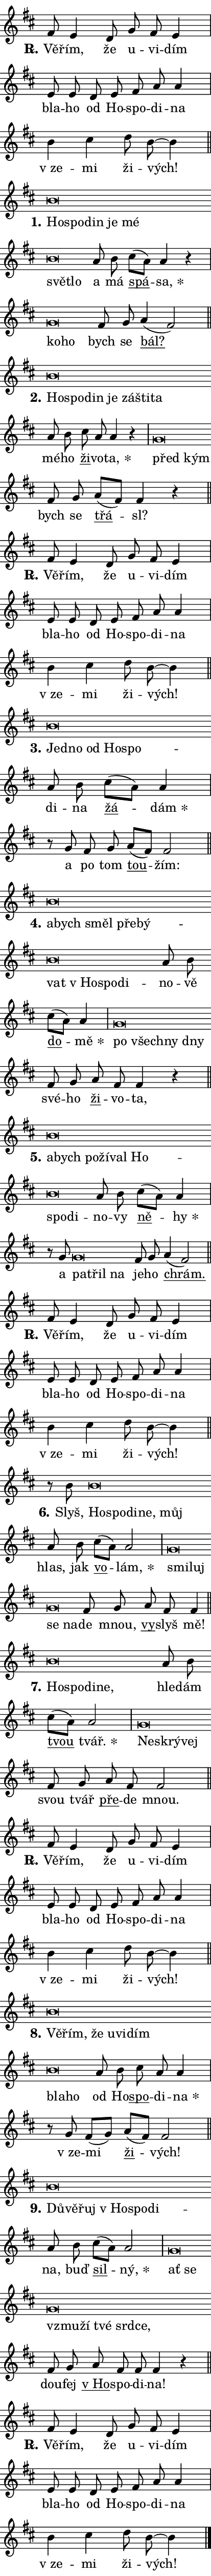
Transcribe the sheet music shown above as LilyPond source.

\version "2.22.1"
\header { tagline = "" }
\paper {
  indent = 0\cm
  top-margin = 0\cm
  right-margin = 0\cm
  bottom-margin = 0\cm
  left-margin = 0\cm
  paper-width = 7\cm
  page-breaking = #ly:one-page-breaking
  system-system-spacing.basic-distance = #11
  score-system-spacing.basic-distance = #11
  ragged-last = ##f
}


%% Author: Thomas Morley
%% https://lists.gnu.org/archive/html/lilypond-user/2020-05/msg00002.html
#(define (line-position grob)
"Returns position of @var[grob} in current system:
   @code{'start}, if at first time-step
   @code{'end}, if at last time-step
   @code{'middle} otherwise
"
  (let* ((col (ly:item-get-column grob))
         (ln (ly:grob-object col 'left-neighbor))
         (rn (ly:grob-object col 'right-neighbor))
         (col-to-check-left (if (ly:grob? ln) ln col))
         (col-to-check-right (if (ly:grob? rn) rn col))
         (break-dir-left
           (and
             (ly:grob-property col-to-check-left 'non-musical #f)
             (ly:item-break-dir col-to-check-left)))
         (break-dir-right
           (and
             (ly:grob-property col-to-check-right 'non-musical #f)
             (ly:item-break-dir col-to-check-right))))
        (cond ((eqv? 1 break-dir-left) 'start)
              ((eqv? -1 break-dir-right) 'end)
              (else 'middle))))

#(define (tranparent-at-line-position vctor)
  (lambda (grob)
  "Relying on @code{line-position} select the relevant enry from @var{vctor}.
Used to determine transparency,"
    (case (line-position grob)
      ((end) (not (vector-ref vctor 0)))
      ((middle) (not (vector-ref vctor 1)))
      ((start) (not (vector-ref vctor 2))))))

noteHeadBreakVisibility =
#(define-music-function (break-visibility)(vector?)
"Makes @code{NoteHead}s transparent relying on @var{break-visibility}"
#{
  \override NoteHead.transparent =
    #(tranparent-at-line-position break-visibility)
#})

#(define delete-ledgers-for-transparent-note-heads
  (lambda (grob)
    "Reads whether a @code{NoteHead} is transparent.
If so this @code{NoteHead} is removed from @code{'note-heads} from
@var{grob}, which is supposed to be @code{LedgerLineSpanner}.
As a result ledgers are not printed for this @code{NoteHead}"
    (let* ((nhds-array (ly:grob-object grob 'note-heads))
           (nhds-list
             (if (ly:grob-array? nhds-array)
                 (ly:grob-array->list nhds-array)
                 '()))
           ;; Relies on the transparent-property being done before
           ;; Staff.LedgerLineSpanner.after-line-breaking is executed.
           ;; This is fragile ...
           (to-keep
             (remove
               (lambda (nhd)
                 (ly:grob-property nhd 'transparent #f))
               nhds-list)))
      ;; TODO find a better method to iterate over grob-arrays, similiar
      ;; to filter/remove etc for lists
      ;; For now rebuilt from scratch
      (set! (ly:grob-object grob 'note-heads)  '())
      (for-each
        (lambda (nhd)
          (ly:pointer-group-interface::add-grob grob 'note-heads nhd))
        to-keep))))

hideNotes = {
  \noteHeadBreakVisibility #begin-of-line-visible
}
unHideNotes = {
  \noteHeadBreakVisibility #all-visible
}

% work-around for resetting accidentals
% https://lilypond.org/doc/v2.23/Documentation/notation/displaying-rhythms#unmetered-music
cadenzaMeasure = {
  \cadenzaOff
  \partial 1024 s1024
  \cadenzaOn
}

#(define-markup-command (accent layout props text) (markup?)
  "Underline accented syllable"
  (interpret-markup layout props
    #{\markup \override #'(offset . 4.3) \underline { #text }#}))

responsum = \markup \concat {
  "R" \hspace #-1.05 \path #0.1 #'((moveto 0 0.07) (lineto 0.9 0.8)) \hspace #0.05 "."
}

\layout {
    \context {
        \Staff
        \remove "Time_signature_engraver"
        \override LedgerLineSpanner.after-line-breaking = #delete-ledgers-for-transparent-note-heads
    }
    \context {
        \Voice {
            \override NoteHead.output-attributes = #'((class . "notehead"))
            \override Hairpin.height = #0.55
        }
    }
    \context {
        \Lyrics {
            \override StanzaNumber.output-attributes = #'((class . "stanzanumber"))
            \override LyricSpace.minimum-distance = #0.9
            \override LyricText.font-name = #"TeX Gyre Schola"
            \override LyricText.font-size = 1
            \override StanzaNumber.font-name = #"TeX Gyre Schola Bold"
            \override StanzaNumber.font-size = 1
        }
    }
}

% magnetic-lyrics.ily
%
%   written by
%     Jean Abou Samra <jean@abou-samra.fr>
%     Werner Lemberg <wl@gnu.org>
%
%   adapted by
%     Jiri Hon <jiri.hon@gmail.com>
%
% Version 2022-Apr-15

% https://www.mail-archive.com/lilypond-user@gnu.org/msg149350.html

#(define (Left_hyphen_pointer_engraver context)
   "Collect syllable-hyphen-syllable occurrences in lyrics and store
them in properties.  This engraver only looks to the left.  For
example, if the lyrics input is @code{foo -- bar}, it does the
following.

@itemize @bullet
@item
Set the @code{text} property of the @code{LyricHyphen} grob between
@q{foo} and @q{bar} to @code{foo}.

@item
Set the @code{left-hyphen} property of the @code{LyricText} grob with
text @q{foo} to the @code{LyricHyphen} grob between @q{foo} and
@q{bar}.
@end itemize

Use this auxiliary engraver in combination with the
@code{lyric-@/text::@/apply-@/magnetic-@/offset!} hook."
   (let ((hyphen #f)
         (text #f))
     (make-engraver
      (acknowledgers
       ((lyric-syllable-interface engraver grob source-engraver)
        (set! text grob)))
      (end-acknowledgers
       ((lyric-hyphen-interface engraver grob source-engraver)
        ;(when (not (grob::has-interface grob 'lyric-space-interface))
          (set! hyphen grob)));)
      ((stop-translation-timestep engraver)
       (when (and text hyphen)
         (ly:grob-set-object! text 'left-hyphen hyphen))
       (set! text #f)
       (set! hyphen #f)))))

#(define (lyric-text::apply-magnetic-offset! grob)
   "If the space between two syllables is less than the value in
property @code{LyricText@/.details@/.squash-threshold}, move the right
syllable to the left so that it gets concatenated with the left
syllable.

Use this function as a hook for
@code{LyricText@/.after-@/line-@/breaking} if the
@code{Left_@/hyphen_@/pointer_@/engraver} is active."
   (let ((hyphen (ly:grob-object grob 'left-hyphen #f)))
     (when hyphen
       (let ((left-text (ly:spanner-bound hyphen LEFT)))
         (when (grob::has-interface left-text 'lyric-syllable-interface)
           (let* ((common (ly:grob-common-refpoint grob left-text X))
                  (this-x-ext (ly:grob-extent grob common X))
                  (left-x-ext
                   (begin
                     ;; Trigger magnetism for left-text.
                     (ly:grob-property left-text 'after-line-breaking)
                     (ly:grob-extent left-text common X)))
                  ;; `delta` is the gap width between two syllables.
                  (delta (- (interval-start this-x-ext)
                            (interval-end left-x-ext)))
                  (details (ly:grob-property grob 'details))
                  (threshold (assoc-get 'squash-threshold details 0.2)))
             (when (< delta threshold)
               (let* (;; We have to manipulate the input text so that
                      ;; ligatures crossing syllable boundaries are not
                      ;; disabled.  For languages based on the Latin
                      ;; script this is essentially a beautification.
                      ;; However, for non-Western scripts it can be a
                      ;; necessity.
                      (lt (ly:grob-property left-text 'text))
                      (rt (ly:grob-property grob 'text))
                      (is-space (grob::has-interface hyphen 'lyric-space-interface))
                      (space (if is-space " " ""))
                      (space-markup (grob-interpret-markup grob " "))
                      (space-size (interval-length (ly:stencil-extent space-markup X)))
                      (extra-delta (if is-space space-size 0))
                      ;; Append new syllable.
                      (ltrt-space (if (and (string? lt) (string? rt))
                                (string-append lt space rt)
                                (make-concat-markup (list lt space rt))))
                      ;; Right-align `ltrt` to the right side.
                      (ltrt-space-markup (grob-interpret-markup
                               grob
                               (make-translate-markup
                                (cons (interval-length this-x-ext) 0)
                                (make-right-align-markup ltrt-space)))))
                 (begin
                   ;; Don't print `left-text`.
                   (ly:grob-set-property! left-text 'stencil #f)
                   ;; Set text and stencil (which holds all collected
                   ;; syllables so far) and shift it to the left.
                   (ly:grob-set-property! grob 'text ltrt-space)
                   (ly:grob-set-property! grob 'stencil ltrt-space-markup)
                   (ly:grob-translate-axis! grob (- (- delta extra-delta)) X))))))))))


#(define (lyric-hyphen::displace-bounds-first grob)
   ;; Make very sure this callback isn't triggered too early.
   (let ((left (ly:spanner-bound grob LEFT))
         (right (ly:spanner-bound grob RIGHT)))
     (ly:grob-property left 'after-line-breaking)
     (ly:grob-property right 'after-line-breaking)
     (ly:lyric-hyphen::print grob)))

squashThreshold = #0.4

\layout {
  \context {
    \Lyrics
    \consists #Left_hyphen_pointer_engraver
    \override LyricText.after-line-breaking =
      #lyric-text::apply-magnetic-offset!
    \override LyricHyphen.stencil = #lyric-hyphen::displace-bounds-first
    \override LyricText.details.squash-threshold = \squashThreshold
    \override LyricHyphen.minimum-distance = 0
    \override LyricHyphen.minimum-length = \squashThreshold
  }
}

squash = \override LyricText.details.squash-threshold = 9999
unSquash = \override LyricText.details.squash-threshold = \squashThreshold

left = \override LyricText.self-alignment-X = #LEFT
unLeft = \revert LyricText.self-alignment-X

starOffset = #(lambda (grob) 
                (let ((x_offset (ly:self-alignment-interface::aligned-on-x-parent grob)))
                  (if (= x_offset 0) 0 (+ x_offset 1.2))))

star = #(define-music-function (syllable)(string?)
"Append star separator at the end of a syllable"
#{
  \once \override LyricText.X-offset = #starOffset
  \lyricmode { \markup {
    #syllable
    \override #'((font-name . "TeX Gyre Schola Bold")) \hspace #0.2 \lower #0.65 \larger "*"
  } }
#})

starAccent = #(define-music-function (syllable)(string?)
"Append star separator at the end of a syllable and make accent"
#{
  \once \override LyricText.X-offset = #starOffset
  \lyricmode { \markup {
    \accent #syllable
    \override #'((font-name . "TeX Gyre Schola Bold")) \hspace #0.2 \lower #0.65 \larger "*"
  } }
#})

breath = #(define-music-function (syllable)(string?)
"Append breathing indicator at the end of a syllable"
#{
  \lyricmode { \markup { #syllable "+" } }
#})

optionalBreath = #(define-music-function (syllable)(string?)
"Append optional breathing indicator at the end of a syllable"
#{
  \lyricmode { \markup { #syllable "(+)" } }
#})


\score {
    <<
        \new Voice = "melody" { \cadenzaOn \key d \major \relative { fis'8 e4 d8 g fis e4 \cadenzaMeasure \bar "|" e8 e d e \bar "" fis a a4 \cadenzaMeasure \bar "|" b cis d8 b~ b4 \cadenzaMeasure \bar "||" \break }
\relative { b'\breve*1/16 \hideNotes \breve*1/16 \bar "" \breve*1/16 \bar "" \breve*1/16 \bar "" \breve*1/16 \bar "" \breve*1/16 \breve*1/16 \bar "" \unHideNotes a8 b \bar "" cis[( a)] a4 r \cadenzaMeasure \bar "|" g\breve*1/16 \hideNotes \breve*1/16 \bar "" \unHideNotes fis8 g \bar "" a4( fis2) \cadenzaMeasure \bar "||" \break }
\relative { b'\breve*1/16 \hideNotes \breve*1/16 \bar "" \breve*1/16 \bar "" \breve*1/16 \bar "" \breve*1/16 \bar "" \breve*1/16 \breve*1/16 \bar "" \unHideNotes a8 b \bar "" cis a a4 r \cadenzaMeasure \bar "|" g\breve*1/16 \hideNotes \breve*1/16 \bar "" \unHideNotes fis8 g \bar "" a[( fis)] fis4 r \cadenzaMeasure \bar "||" \break }
\relative { fis'8 e4 d8 g fis e4 \cadenzaMeasure \bar "|" e8 e d e \bar "" fis a a4 \cadenzaMeasure \bar "|" b cis d8 b~ b4 \cadenzaMeasure \bar "||" \break }
\relative { b'\breve*1/16 \hideNotes \breve*1/16 \bar "" \breve*1/16 \bar "" \breve*1/16 \breve*1/16 \bar "" \unHideNotes a8 b \bar "" cis[( a)] a4 \cadenzaMeasure \bar "|" r8 g8 fis8 g \bar "" a[( fis)] fis2 \cadenzaMeasure \bar "||" \break }
\relative { b'\breve*1/16 \hideNotes \breve*1/16 \bar "" \breve*1/16 \bar "" \breve*1/16 \bar "" \breve*1/16 \bar "" \breve*1/16 \bar "" \breve*1/16 \bar "" \breve*1/16 \breve*1/16 \bar "" \unHideNotes a8 b \bar "" cis[( a)] a4 \cadenzaMeasure \bar "|" g\breve*1/16 \hideNotes \breve*1/16 \bar "" \breve*1/16 \breve*1/16 \bar "" \unHideNotes fis8 g \bar "" a8 fis fis4 r \cadenzaMeasure \bar "||" \break }
\relative { b'\breve*1/16 \hideNotes \breve*1/16 \bar "" \breve*1/16 \bar "" \breve*1/16 \bar "" \breve*1/16 \bar "" \breve*1/16 \bar "" \breve*1/16 \breve*1/16 \bar "" \unHideNotes a8 b \bar "" cis[( a)] a4 \cadenzaMeasure \bar "|" r8 g g\breve*1/16 \hideNotes \breve*1/16 \breve*1/16 \bar "" \unHideNotes fis8 g \bar "" a4( fis2) \cadenzaMeasure \bar "||" \break }
\relative { fis'8 e4 d8 g fis e4 \cadenzaMeasure \bar "|" e8 e d e \bar "" fis a a4 \cadenzaMeasure \bar "|" b cis d8 b~ b4 \cadenzaMeasure \bar "||" \break }
\relative { r8 b'8 b\breve*1/16 \hideNotes \breve*1/16 \bar "" \breve*1/16 \bar "" \breve*1/16 \breve*1/16 \bar "" \unHideNotes a8 b \bar "" cis[( a)] a2 \cadenzaMeasure \bar "|" g\breve*1/16 \hideNotes \breve*1/16 \bar "" \breve*1/16 \breve*1/16 \bar "" \unHideNotes fis8 g \bar "" a fis fis4 \cadenzaMeasure \bar "||" \break }
\relative { b'\breve*1/16 \hideNotes \breve*1/16 \bar "" \breve*1/16 \breve*1/16 \bar "" \unHideNotes a8 b \bar "" cis[( a)] a2 \cadenzaMeasure \bar "|" g\breve*1/16 \hideNotes \breve*1/16 \breve*1/16 \bar "" \unHideNotes fis8 g \bar "" a fis fis2 \cadenzaMeasure \bar "||" \break }
\relative { fis'8 e4 d8 g fis e4 \cadenzaMeasure \bar "|" e8 e d e \bar "" fis a a4 \cadenzaMeasure \bar "|" b cis d8 b~ b4 \cadenzaMeasure \bar "||" \break }
\relative { b'\breve*1/16 \hideNotes \breve*1/16 \bar "" \breve*1/16 \bar "" \breve*1/16 \bar "" \breve*1/16 \bar "" \breve*1/16 \bar "" \breve*1/16 \breve*1/16 \bar "" \unHideNotes a8 b \bar "" cis a a4 \cadenzaMeasure \bar "|" r8 g8 fis8[( g)] \bar "" a[( fis)] fis2 \cadenzaMeasure \bar "||" \break }
\relative { b'\breve*1/16 \hideNotes \breve*1/16 \bar "" \breve*1/16 \bar "" \breve*1/16 \bar "" \breve*1/16 \breve*1/16 \bar "" \unHideNotes a8 b \bar "" cis[( a)] a2 \cadenzaMeasure \bar "|" g\breve*1/16 \hideNotes \breve*1/16 \bar "" \breve*1/16 \bar "" \breve*1/16 \bar "" \breve*1/16 \bar "" \breve*1/16 \breve*1/16 \bar "" \unHideNotes fis8 g \bar "" a fis fis fis4 r \cadenzaMeasure \bar "||" \break }
\relative { fis'8 e4 d8 g fis e4 \cadenzaMeasure \bar "|" e8 e d e \bar "" fis a a4 \cadenzaMeasure \bar "|" b cis d8 b~ b4 \cadenzaMeasure \bar "||" \break } \bar "|." }
        \new Lyrics \lyricsto "melody" { \lyricmode { \set stanza = \responsum
Vě -- řím, že u -- vi -- dím bla -- ho od Ho -- spo -- di -- na "v ze" -- mi ži -- vých!
\set stanza = "1."
\left Ho -- \squash spo -- din je mé svět -- lo \unLeft \unSquash a má \markup \accent spá -- \star sa, \left ko -- \squash ho \unLeft \unSquash bych se \markup \accent bál?
\set stanza = "2."
\left Ho -- \squash spo -- din je zá -- šti -- ta \unLeft \unSquash mé -- ho \markup \accent ži -- vo -- \star ta, \left před \squash kým \unLeft \unSquash bych se \markup \accent třá -- sl?
\set stanza = \responsum
Vě -- řím, že u -- vi -- dím bla -- ho od Ho -- spo -- di -- na "v ze" -- mi ži -- vých!
\set stanza = "3."
\left Jed -- \squash no od Ho -- spo -- \unLeft \unSquash di -- na \markup \accent žá -- \star dám a po tom \markup \accent tou -- žím:
\set stanza = "4."
\left a -- \squash bych směl pře -- bý -- vat "v Ho" -- spo -- di -- \unLeft \unSquash no -- vě \markup \accent do -- \star mě \left po \squash všech -- ny dny \unLeft \unSquash své -- ho \markup \accent ži -- vo -- ta,
\set stanza = "5."
\left a -- \squash bych po -- ží -- val Ho -- spo -- di -- \unLeft \unSquash no -- vy \markup \accent ně -- \star hy a \left pa -- \squash třil na \unLeft \unSquash je -- ho \markup \accent chrám.
\set stanza = \responsum
Vě -- řím, že u -- vi -- dím bla -- ho od Ho -- spo -- di -- na "v ze" -- mi ži -- vých!
\set stanza = "6."
Slyš, \left Ho -- \squash spo -- di -- ne, můj \unLeft \unSquash hlas, jak \markup \accent vo -- \star lám, \left smi -- \squash luj se na -- \unLeft \unSquash de mnou, \markup \accent vy -- slyš mě!
\set stanza = "7."
\left Ho -- \squash spo -- di -- ne, \unLeft \unSquash hle -- dám \markup \accent tvou \star tvář. \left Ne -- \squash skrý -- vej \unLeft \unSquash svou tvář \markup \accent pře -- de mnou.
\set stanza = \responsum
Vě -- řím, že u -- vi -- dím bla -- ho od Ho -- spo -- di -- na "v ze" -- mi ži -- vých!
\set stanza = "8."
\left Vě -- \squash řím, že u -- vi -- dím bla -- ho \unLeft \unSquash od Ho -- \markup \accent spo -- di -- \star na "v ze" -- mi \markup \accent ži -- vých!
\set stanza = "9."
\left Dů -- \squash vě -- řuj "v Ho" -- spo -- di -- \unLeft \unSquash na, buď \markup \accent sil -- \star ný, \left ať \squash se vzmu -- ží tvé srd -- ce, \unLeft \unSquash dou -- fej \markup \accent "v Ho" -- spo -- di -- na!
\set stanza = \responsum
Vě -- řím, že u -- vi -- dím bla -- ho od Ho -- spo -- di -- na "v ze" -- mi ži -- vých! } }
    >>
    \layout {}
}
